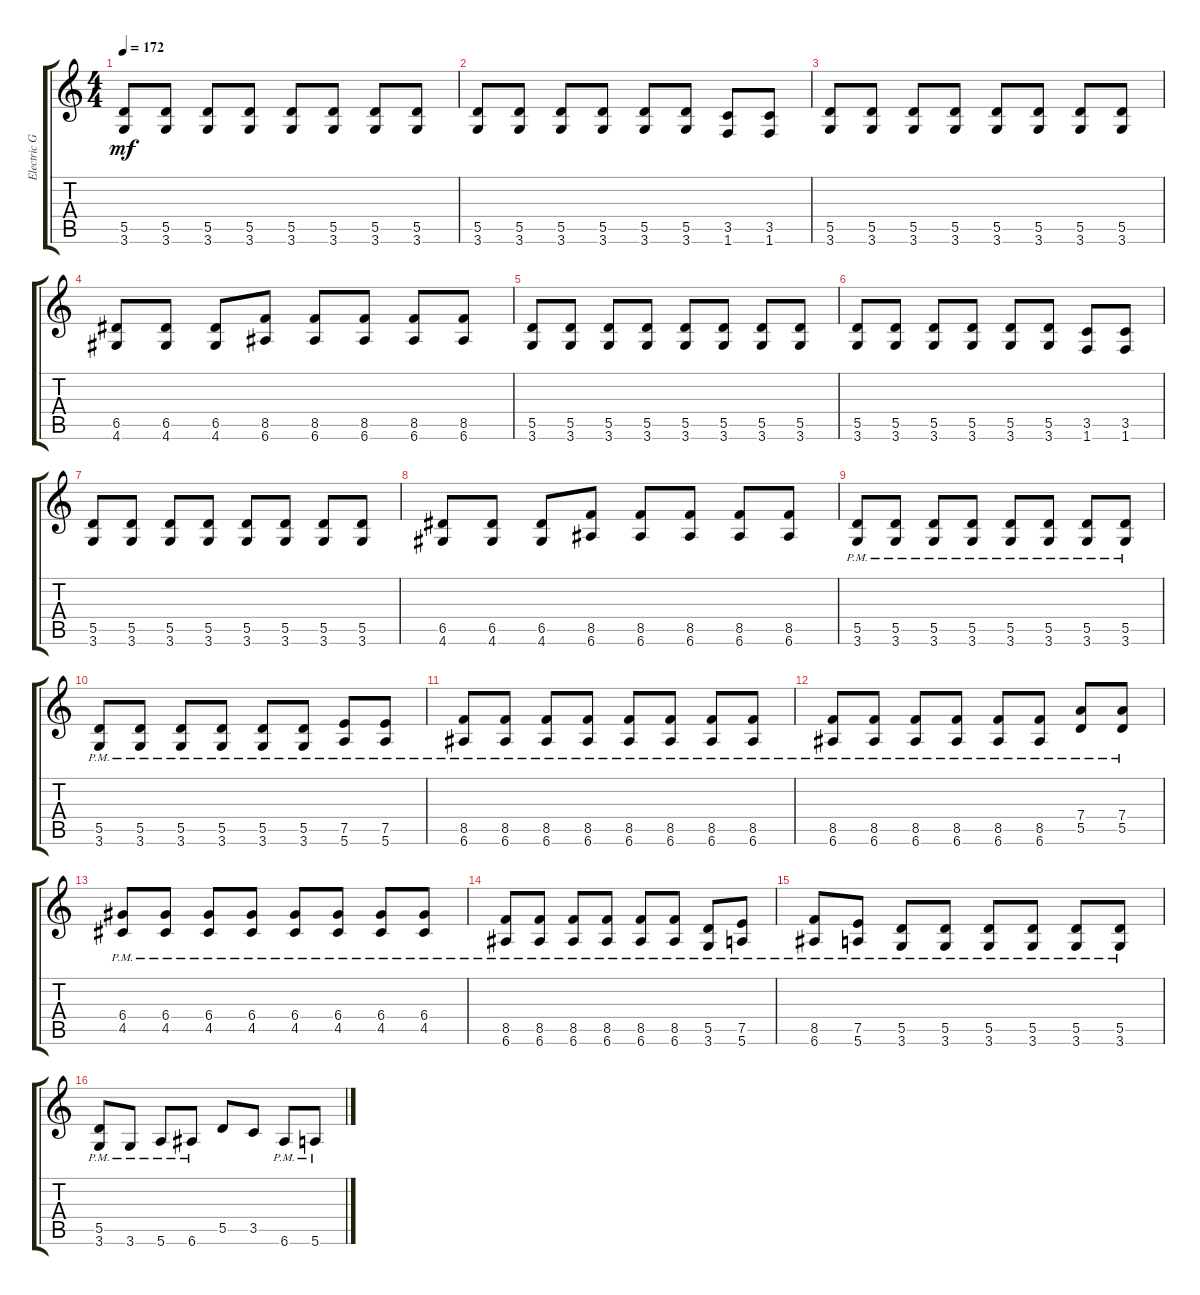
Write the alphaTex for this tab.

\track ("Electric Guitar" "Electric G") {instrument distortionguitar}
\staff {score tabs}
\tuning (E4 B3 G3 D3 A2 E2) {hide}
\ts (4 4)
\tempo 172
\clef g2
\ks c
(5.5 3.6).8{dy mf} (5.5 3.6).8 (5.5 3.6).8 (5.5 3.6).8 (5.5 3.6).8 (5.5 3.6).8 (5.5 3.6).8 (5.5 3.6).8 |
(5.5 3.6).8 (5.5 3.6).8 (5.5 3.6).8 (5.5 3.6).8 (5.5 3.6).8 (5.5 3.6).8 (3.5 1.6).8 (3.5 1.6).8 |
(5.5 3.6).8 (5.5 3.6).8 (5.5 3.6).8 (5.5 3.6).8 (5.5 3.6).8 (5.5 3.6).8 (5.5 3.6).8 (5.5 3.6).8 |
(6.5 4.6).8 (6.5 4.6).8 (6.5 4.6).8 (8.5 6.6).8 (8.5 6.6).8 (8.5 6.6).8 (8.5 6.6).8 (8.5 6.6).8 |
(5.5 3.6).8 (5.5 3.6).8 (5.5 3.6).8 (5.5 3.6).8 (5.5 3.6).8 (5.5 3.6).8 (5.5 3.6).8 (5.5 3.6).8 |
(5.5 3.6).8 (5.5 3.6).8 (5.5 3.6).8 (5.5 3.6).8 (5.5 3.6).8 (5.5 3.6).8 (3.5 1.6).8 (3.5 1.6).8 |
(5.5 3.6).8 (5.5 3.6).8 (5.5 3.6).8 (5.5 3.6).8 (5.5 3.6).8 (5.5 3.6).8 (5.5 3.6).8 (5.5 3.6).8 |
(6.5 4.6).8 (6.5 4.6).8 (6.5 4.6).8 (8.5 6.6).8 (8.5 6.6).8 (8.5 6.6).8 (8.5 6.6).8 (8.5 6.6).8 |
(5.5{pm} 3.6{pm}).8 (5.5{pm} 3.6{pm}).8 (5.5{pm} 3.6{pm}).8 (5.5{pm} 3.6{pm}).8 (5.5{pm} 3.6{pm}).8 (5.5{pm} 3.6{pm}).8 (5.5{pm} 3.6{pm}).8 (5.5{pm} 3.6{pm}).8 |
(5.5{pm} 3.6{pm}).8 (5.5{pm} 3.6{pm}).8 (5.5{pm} 3.6{pm}).8 (5.5{pm} 3.6{pm}).8 (5.5{pm} 3.6{pm}).8 (5.5{pm} 3.6{pm}).8 (7.5{pm} 5.6{pm}).8 (7.5{pm} 5.6{pm}).8 |
(8.5{pm} 6.6{pm}).8 (8.5{pm} 6.6{pm}).8 (8.5{pm} 6.6{pm}).8 (8.5{pm} 6.6{pm}).8 (8.5{pm} 6.6{pm}).8 (8.5{pm} 6.6{pm}).8 (8.5{pm} 6.6{pm}).8 (8.5{pm} 6.6{pm}).8 |
(8.5{pm} 6.6{pm}).8 (8.5{pm} 6.6{pm}).8 (8.5{pm} 6.6{pm}).8 (8.5{pm} 6.6{pm}).8 (8.5{pm} 6.6{pm}).8 (8.5{pm} 6.6{pm}).8 (7.4{pm} 5.5{pm}).8 (7.4{pm} 5.5{pm}).8 |
(6.4{pm} 4.5{pm}).8 (6.4{pm} 4.5{pm}).8 (6.4{pm} 4.5{pm}).8 (6.4{pm} 4.5{pm}).8 (6.4{pm} 4.5{pm}).8 (6.4{pm} 4.5{pm}).8 (6.4{pm} 4.5{pm}).8 (6.4{pm} 4.5{pm}).8 |
(8.5{pm} 6.6{pm}).8 (8.5{pm} 6.6{pm}).8 (8.5{pm} 6.6{pm}).8 (8.5{pm} 6.6{pm}).8 (8.5{pm} 6.6{pm}).8 (8.5{pm} 6.6{pm}).8 (5.5{pm} 3.6{pm}).8 (7.5{pm} 5.6{pm}).8 |
(8.5{pm} 6.6{pm}).8 (7.5{pm} 5.6{pm}).8 (5.5{pm} 3.6{pm}).8 (5.5{pm} 3.6{pm}).8 (5.5{pm} 3.6{pm}).8 (5.5{pm} 3.6{pm}).8 (5.5{pm} 3.6{pm}).8 (5.5{pm} 3.6{pm}).8 |
(5.5{pm} 3.6{pm}).8 3.6{pm}.8 5.6{pm}.8 6.6{pm}.8 5.5.8 3.5.8 6.6{pm}.8 5.6{pm}.8
